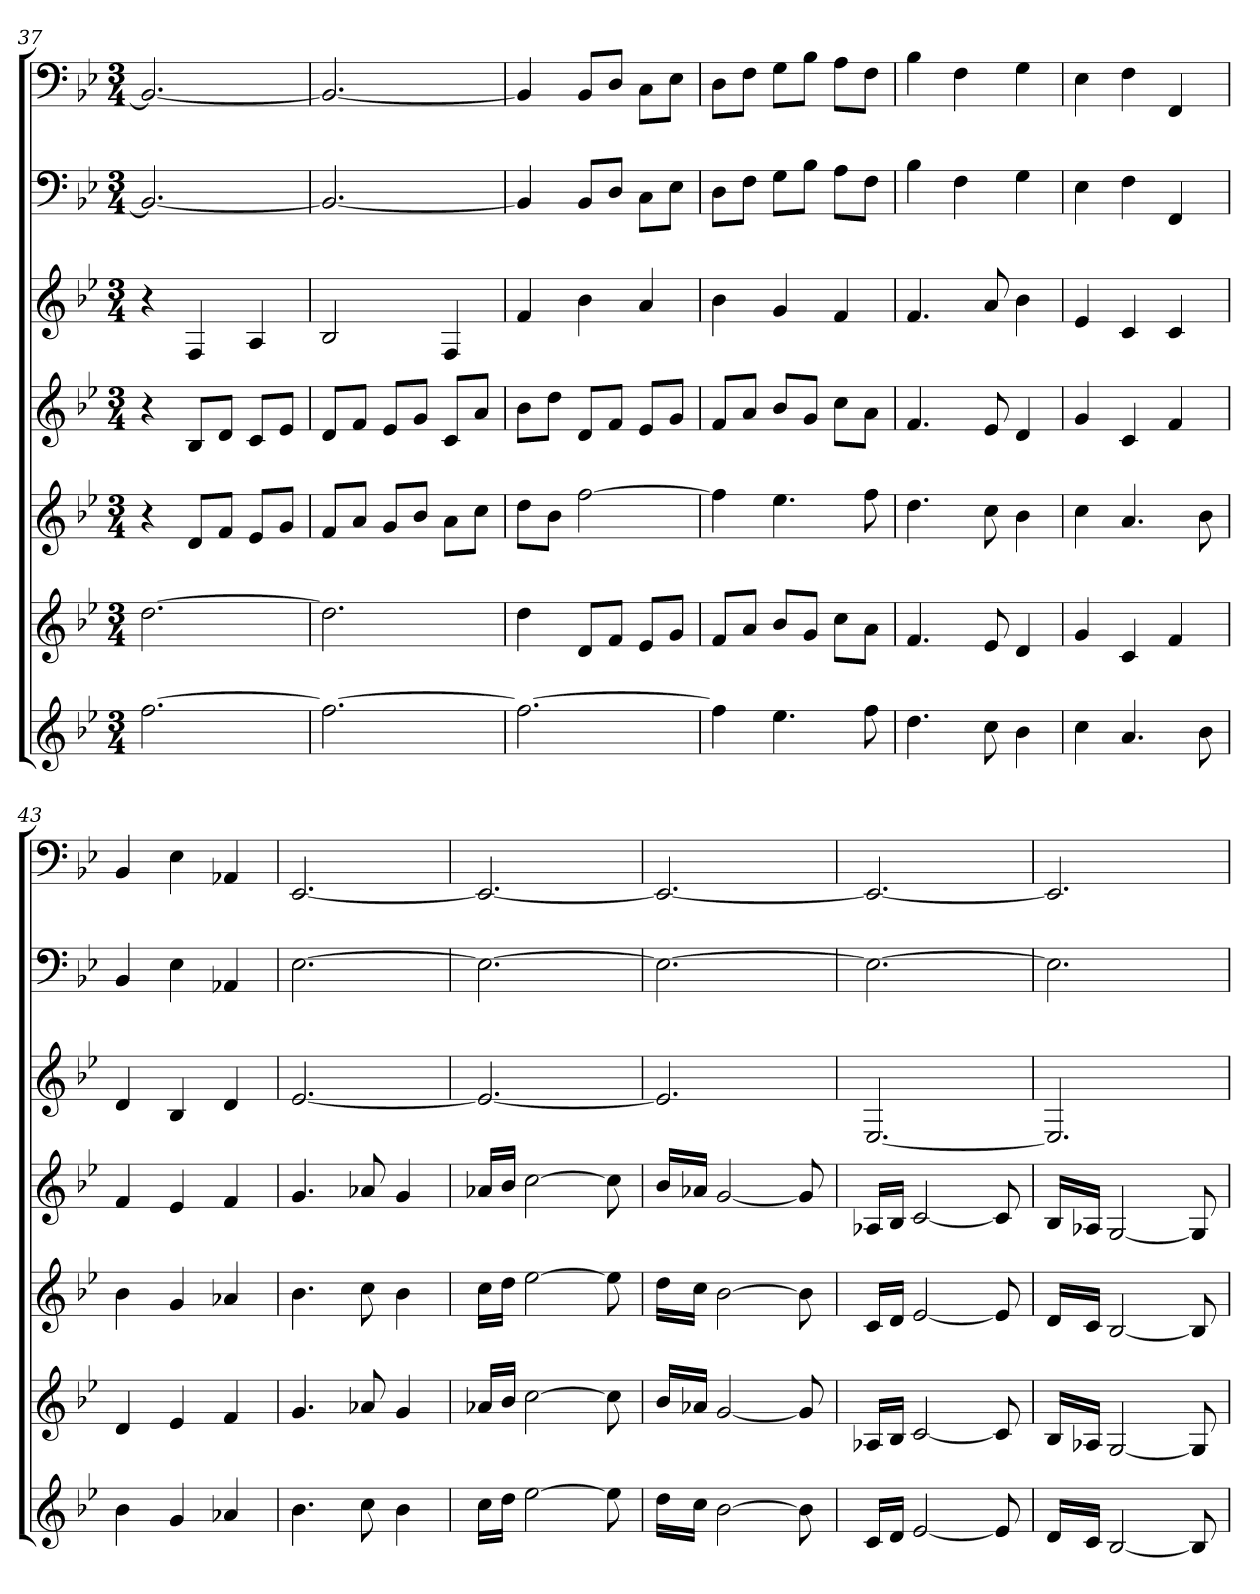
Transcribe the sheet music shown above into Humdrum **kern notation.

**kern	**kern	**kern	**kern	**kern	**kern	**kern
*part7	*part6	*part5	*part4	*part3	*part2	*part1
*staff7	*staff6	*staff5	*staff4	*staff3	*staff2	*staff1
*k[b-e-]	*k[b-e-]	*k[b-e-]	*k[b-e-]	*k[b-e-]	*k[b-e-]	*k[b-e-]
*B-:	*B-:	*B-:	*B-:	*B-:	*B-:	*B-:
*M3/4	*M3/4	*M3/4	*M3/4	*M3/4	*M3/4	*M3/4
=37	=37	=37	=37	=37	=37	=37
[2.ff	[2.dd	4r	4r	4r	2.BB-_	2.BB-_
.	.	8dL	8B-L	4F	.	.
.	.	8fJ	8dJ	.	.	.
.	.	8e-L	8cL	4A	.	.
.	.	8gJ	8e-J	.	.	.
=38	=38	=38	=38	=38	=38	=38
2.ff_	2.dd]	8fL	8dL	2B-	2.BB-_	2.BB-_
.	.	8aJ	8fJ	.	.	.
.	.	8gL	8e-L	.	.	.
.	.	8b-J	8gJ	.	.	.
.	.	8aL	8cL	4F	.	.
.	.	8ccJ	8aJ	.	.	.
=39	=39	=39	=39	=39	=39	=39
2.ff_	4dd	8ddL	8b-L	4f	4BB-]	4BB-]
.	.	8b-J	8ddJ	.	.	.
.	8dL	[2ff	8dL	4b-	8BB-L	8BB-L
.	8fJ	.	8fJ	.	8DJ	8DJ
.	8e-L	.	8e-L	4a	8CL	8CL
.	8gJ	.	8gJ	.	8E-J	8E-J
=40	=40	=40	=40	=40	=40	=40
4ff]	8fL	4ff]	8fL	4b-	8DL	8DL
.	8aJ	.	8aJ	.	8FJ	8FJ
4.ee-	8b-L	4.ee-	8b-L	4g	8GL	8GL
.	8gJ	.	8gJ	.	8B-J	8B-J
.	8ccL	.	8ccL	4f	8AL	8AL
8ff	8aJ	8ff	8aJ	.	8FJ	8FJ
=41	=41	=41	=41	=41	=41	=41
4.dd	4.f	4.dd	4.f	4.f	4B-	4B-
.	.	.	.	.	4F	4F
8cc	8e-	8cc	8e-	8a	.	.
4b-	4d	4b-	4d	4b-	4G	4G
=42	=42	=42	=42	=42	=42	=42
4cc	4g	4cc	4g	4e-	4E-	4E-
4.a	4c	4.a	4c	4c	4F	4F
.	4f	.	4f	4c	4FF	4FF
8b-	.	8b-	.	.	.	.
=43	=43	=43	=43	=43	=43	=43
4b-	4d	4b-	4f	4d	4BB-	4BB-
4g	4e-	4g	4e-	4B-	4E-	4E-
4a-X	4f	4a-X	4f	4d	4AA-X	4AA-X
=44	=44	=44	=44	=44	=44	=44
4.b-	4.g	4.b-	4.g	[2.e-	[2.E-	[2.EE-
8cc	8a-X	8cc	8a-X	.	.	.
4b-	4g	4b-	4g	.	.	.
=45	=45	=45	=45	=45	=45	=45
16ccLL	16a-XLL	16ccLL	16a-XLL	2.e-_	2.E-_	2.EE-_
16ddJJ	16b-JJ	16ddJJ	16b-JJ	.	.	.
[2ee-	[2cc	[2ee-	[2cc	.	.	.
8ee-]	8cc]	8ee-]	8cc]	.	.	.
=46	=46	=46	=46	=46	=46	=46
16ddLL	16b-LL	16ddLL	16b-LL	2.e-]	2.E-_	2.EE-_
16ccJJ	16a-XJJ	16ccJJ	16a-XJJ	.	.	.
[2b-	[2g	[2b-	[2g	.	.	.
8b-]	8g]	8b-]	8g]	.	.	.
=47	=47	=47	=47	=47	=47	=47
16cLL	16A-XLL	16cLL	16A-XLL	[2.E-	2.E-_	2.EE-_
16dJJ	16B-JJ	16dJJ	16B-JJ	.	.	.
[2e-	[2c	[2e-	[2c	.	.	.
8e-]	8c]	8e-]	8c]	.	.	.
=48	=48	=48	=48	=48	=48	=48
16dLL	16B-LL	16dLL	16B-LL	2.E-]	2.E-]	2.EE-]
16cJJ	16A-XJJ	16cJJ	16A-XJJ	.	.	.
[2B-	[2G	[2B-	[2G	.	.	.
8B-]	8G]	8B-]	8G]	.	.	.
=	=	=	=	=	=	=
*-	*-	*-	*-	*-	*-	*-
